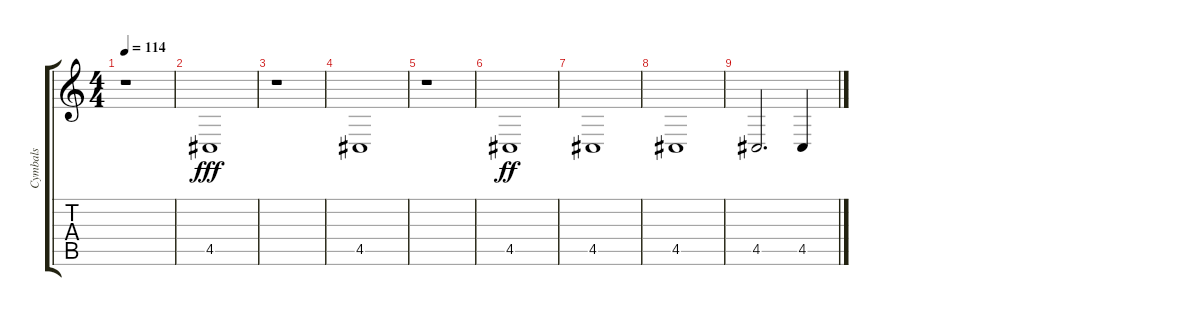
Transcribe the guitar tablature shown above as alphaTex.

\track ("Cymbals" "Cymbals") {instrument acousticgrandpiano}
\staff {score tabs}
\tuning (E4 B3 G3 D3 A2 E2) {hide}
\ts (4 4)
\tempo 114
\clef g2
\ks c
r.1{dy mf} |
4.5.1{dy fff} |
r.1 |
4.5.1 |
r.1 |
4.5.1{dy ff} |
4.5.1 |
4.5.1 |
4.5.2{d} 4.5.4
